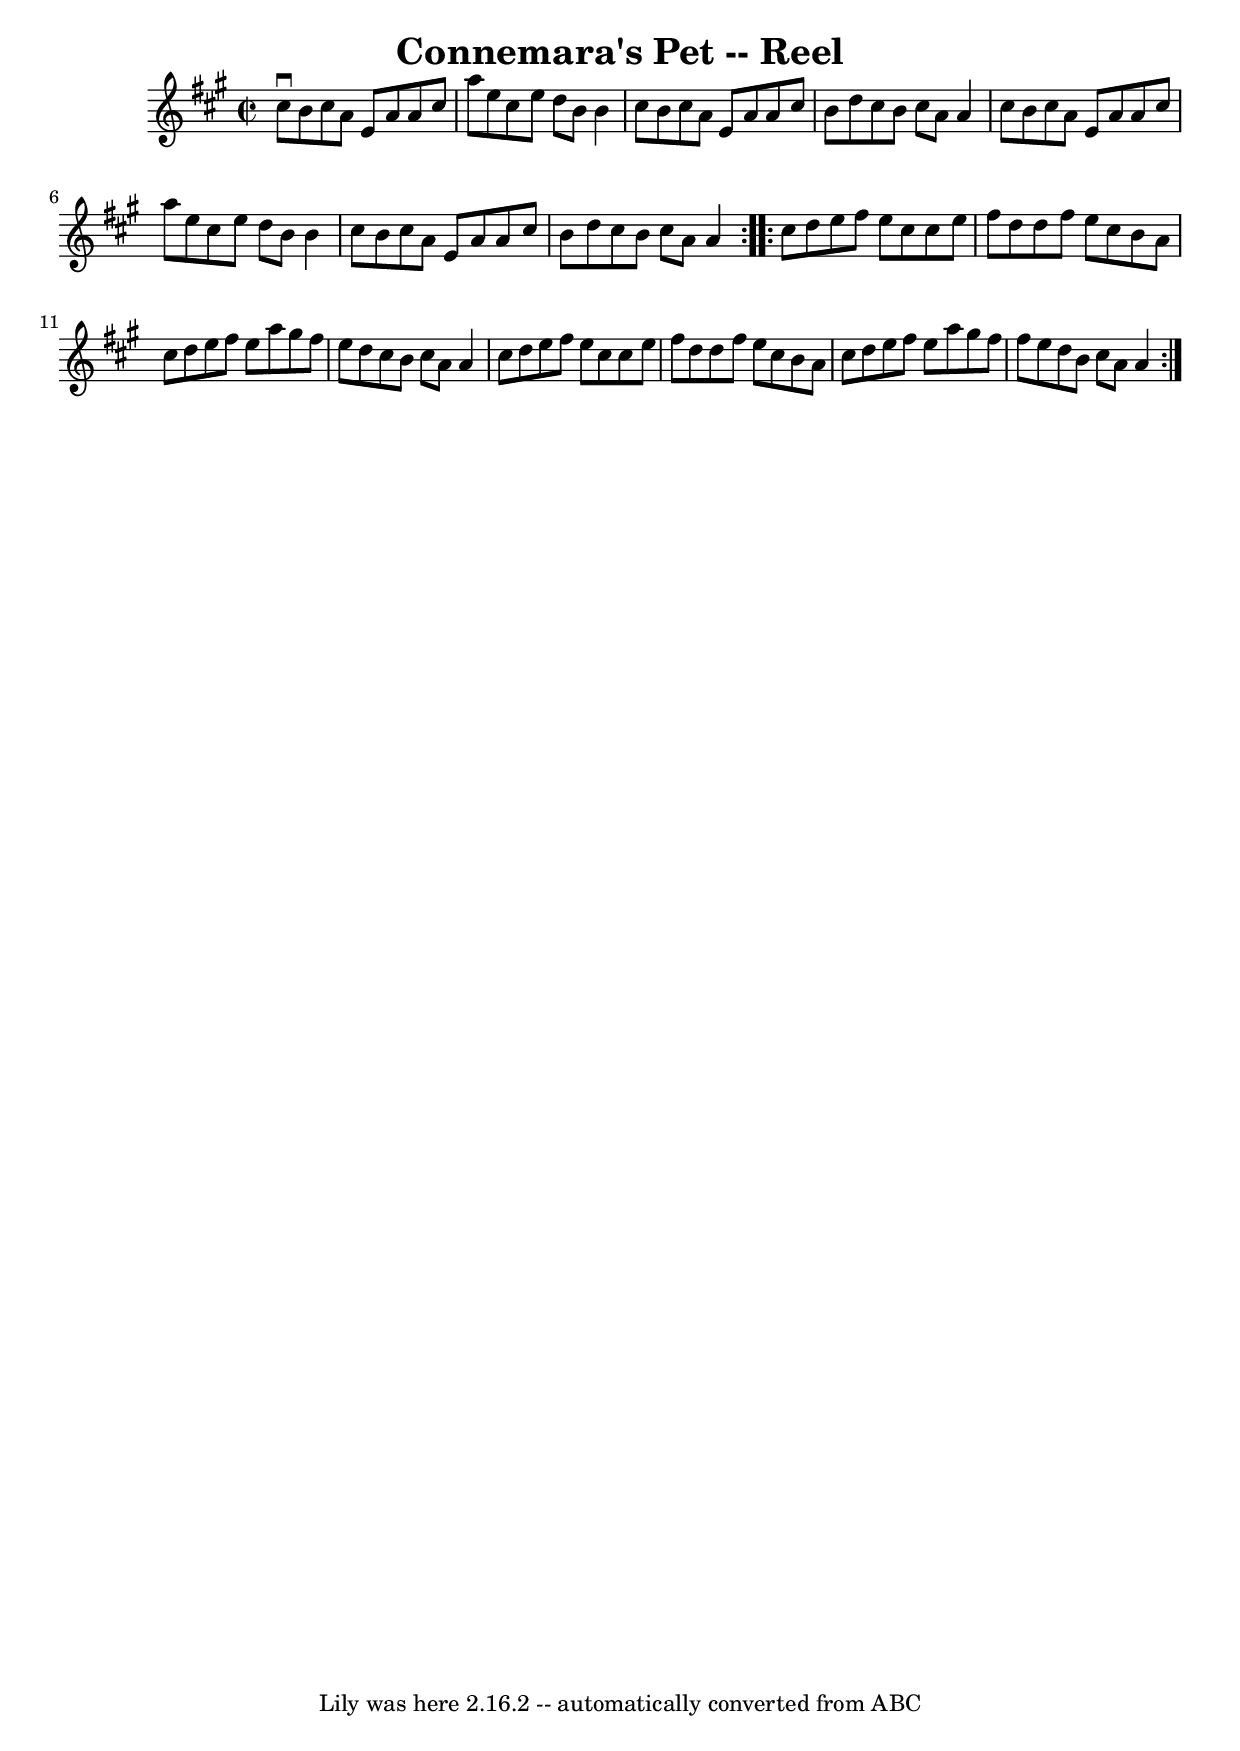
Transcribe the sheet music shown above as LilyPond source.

\version "2.7.40"
\include "Mammoth.ily"
\header {
	%% book = "Ryan's Mammoth Collection"
	crossRefNumber = "1"
	footnotes = ""
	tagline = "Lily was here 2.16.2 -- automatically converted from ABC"
	title = "Connemara's Pet -- Reel"
}
voicedefault =  {
\set Score.defaultBarType = "empty"

\repeat volta 2 {
\override Staff.TimeSignature #'style = #'C
 \time 2/2 \key a \major cis''8^\downbow b'8 cis''8 a'8 e'8    
a'8 a'8 cis''8  |
 a''8 e''8 cis''8 e''8 d''8 b'8  
 b'4  |
 cis''8 b'8 cis''8 a'8 e'8 a'8 a'8 cis''8 
 |
 b'8 d''8 cis''8 b'8 cis''8 a'8 a'4  |
     
cis''8 b'8 cis''8 a'8 e'8 a'8 a'8 cis''8  |
 a''8  
 e''8 cis''8 e''8 d''8 b'8 b'4  |
 cis''8 b'8    
cis''8 a'8 e'8 a'8 a'8 cis''8  |
 b'8 d''8 cis''8  
 b'8 cis''8 a'8 a'4  } \repeat volta 2 { cis''8 d''8 e''8   
 fis''8 e''8 cis''8 cis''8 e''8  |
 fis''8 d''8 d''8  
 fis''8 e''8 cis''8 b'8 a'8  |
 cis''8 d''8 e''8    
fis''8 e''8 a''8 gis''8 fis''8  |
 e''8 d''8 cis''8   
 b'8 cis''8 a'8 a'4  |
 cis''8 d''8 e''8 fis''8    
e''8 cis''8 cis''8 e''8  |
 fis''8 d''8 d''8 fis''8   
 e''8 cis''8 b'8 a'8  |
 cis''8 d''8 e''8 fis''8    
e''8 a''8 gis''8 fis''8  |
 fis''8 e''8 d''8 b'8    
cis''8 a'8 a'4  }   
}

\score{
    <<

	\context Staff="default"
	{
	    \voicedefault 
	}

    >>
	\layout {
	}
	\midi {}
}
